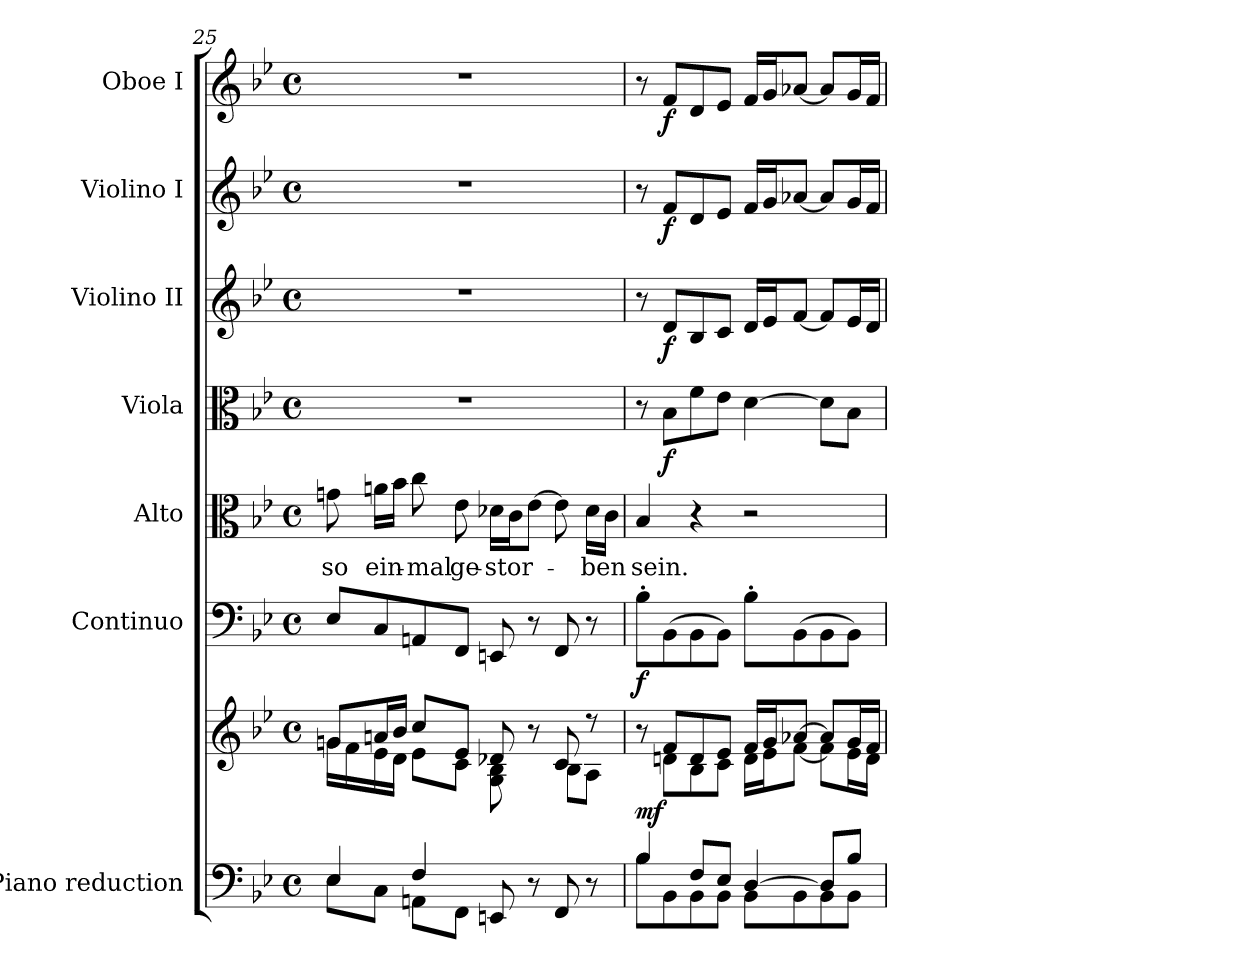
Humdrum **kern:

**kern	**kern	**dynam	**kern	**dynam	**kern	**text	**kern	**dynam	**kern	**dynam	**kern	**dynam	**kern	**dynam
*part7	*part7	*part7	*part6	*part6	*part5	*part5	*part4	*part4	*part3	*part3	*part2	*part2	*part1	*part1
*staff8	*staff7	*staff7/8	*staff6	*staff6	*staff5	*staff5	*staff4	*staff4	*staff3	*staff3	*staff2	*staff2	*staff1	*staff1
*I"Piano reduction	*	*	*I"Continuo	*	*I"Alto	*	*I"Viola	*	*I"Violino II	*	*I"Violino I	*	*I"Oboe I	*
*I'Pno	*	*	*	*	*	*	*I'Vla	*	*I'Vln	*	*I'Vln	*	*I'Ob	*
*clefF4	*clefG2	*	*clefF4	*	*clefC3	*	*clefC3	*	*clefG2	*	*clefG2	*	*clefG2	*
*k[b-e-]	*k[b-e-]	*	*k[b-e-]	*	*k[b-e-]	*	*k[b-e-]	*	*k[b-e-]	*	*k[b-e-]	*	*k[b-e-]	*
*M4/4	*M4/4	*	*M4/4	*	*M4/4	*	*M4/4	*	*M4/4	*	*M4/4	*	*M4/4	*
*met(c)	*met(c)	*	*met(c)	*	*met(c)	*	*met(c)	*	*met(c)	*	*met(c)	*	*met(c)	*
=25	=25	=25	=25	=25	=25	=25	=25	=25	=25	=25	=25	=25	=25	=25
*^	*^	*	*	*	*	*	*	*	*	*	*	*	*	*
!	!	!	!	!	!	!	!	!LO:LY:b	!	!	!	!	!	!	!	!
4E-/	8E-\L	8gn/L	16g\LL	.	8E-/L	.	8gn\	so	1r	.	1r	.	1r	.	1r	.
.	.	.	16f\	.	.	.	.	.	.	.	.	.	.	.	.	.
!	!	!	!	!	!	!	!	!LO:LY:b	!	!	!	!	!	!	!	!
.	8C\J	16an/L	16e-\	.	8C/	.	16an\LL	ein-	.	.	.	.	.	.	.	.
.	.	16b-/JJ	16d\JJ	.	.	.	16b-\JJ	.	.	.	.	.	.	.	.	.
!	!	!	!	!	!	!	!	!LO:LY:b	!	!	!	!	!	!	!	!
4F/	8AAn\L	8cc/L	8e-\L	.	8AAn/	.	8cc\	-mal	.	.	.	.	.	.	.	.
!	!	!	!	!	!	!	!	!LO:LY:b	!	!	!	!	!	!	!	!
.	8FF\J	8e-/J	8c\J	.	8FF/J	.	8e-\	ge-	.	.	.	.	.	.	.	.
!	!	!	!	!	!	!	!	!LO:LY:b	!	!	!	!	!	!	!	!
8EEn/	2ryy	8d-X/	8G\ 8B-\	.	8EEn/	.	16d-X\LL	-stor-	.	.	.	.	.	.	.	.
.	.	.	.	.	.	.	16c\J	.	.	.	.	.	.	.	.	.
8r	.	8r	8ryy	.	8r	.	[8e-\J	.	.	.	.	.	.	.	.	.
8FF/	.	8c/	8B-\L	.	8FF/	.	8e-\]	.	.	.	.	.	.	.	.	.
!	!	!	!	!	!	!	!	!LO:LY:b	!	!	!	!	!	!	!	!
8r	.	8r	8A\J	.	8r	.	16d-\LL	-ben	.	.	.	.	.	.	.	.
.	.	.	.	.	.	.	16c\JJ	.	.	.	.	.	.	.	.	.
!!LO:PB:g=z
=26	=26	=26	=26	=26	=26	=26	=26	=26	=26	=26	=26	=26	=26	=26	=26	=26
!	!	!	!	!LO:DY:b	!	!LO:DY:b	!	!LO:LY:b	!	!	!	!	!	!	!	!
4B-/	8B-\L	8r	8ryy	mf	8B-'\L	f	4B-/	sein.	8r	.	8r	.	8r	.	8r	.
!	!	!	!	!	!	!	!	!	!	!LO:DY:b	!	!LO:DY:b	!	!LO:DY:b	!	!LO:DY:b
.	8BB-\	8f/L	8dn\L	.	(>8BB-\	.	.	.	8B-\L	f	8d/L	f	8f/L	f	8f/L	f
8F/L	8BB-\	8d/	8B-\	.	8BB-\	.	4r	.	8f\	.	8B-/	.	8d/	.	8d/	.
8E-/J	8BB-\J	8e-/J	8c\J	.	8BB-\J)	.	.	.	8e-\J	.	8c/J	.	8e-/J	.	8e-/J	.
[4D/	8BB-\L	16f/LL	16d\LL	.	8B-'\L	.	2r	.	[4d\	.	16d/LL	.	16f/LL	.	16f/LL	.
.	.	16g/J	16e-\J	.	.	.	.	.	.	.	16e-/J	.	16g/J	.	16g/J	.
.	8BB-\	[8a-X/J	[8f\J	.	(>8BB-\	.	.	.	.	.	[8f/J	.	[8a-X/J	.	[8a-X/J	.
8D/L]	8BB-\	8a-/L]	8f\L]	.	8BB-\	.	.	.	8d\L]	.	8f/L]	.	8a-/L]	.	8a-/L]	.
8B-/J	8BB-\J	16g/L	16e-\L	.	8BB-\J)	.	.	.	8B-\J	.	16e-/L	.	16g/L	.	16g/L	.
.	.	16f/JJ	16d\JJ	.	.	.	.	.	.	.	16d/JJ	.	16f/JJ	.	16f/JJ	.
*v	*v	*	*	*	*	*	*	*	*	*	*	*	*	*	*	*
*	*v	*v	*	*	*	*	*	*	*	*	*	*	*	*	*
=	=	=	=	=	=	=	=	=	=	=	=	=	=	=
*-	*-	*-	*-	*-	*-	*-	*-	*-	*-	*-	*-	*-	*-	*-
